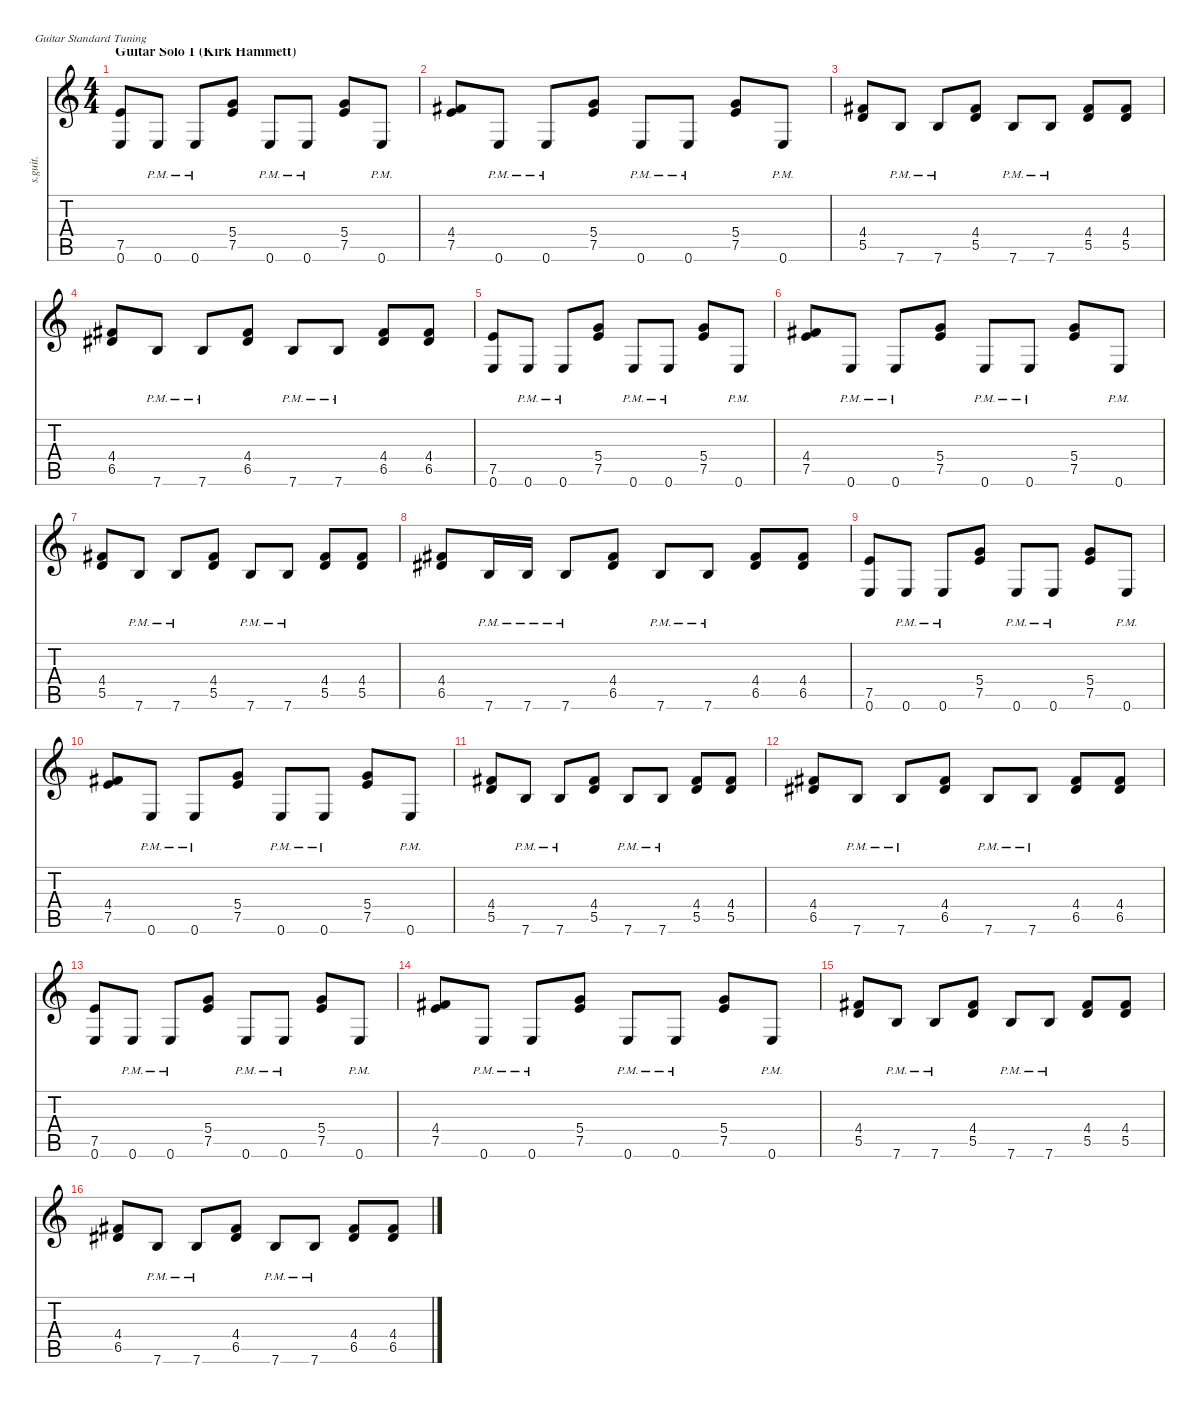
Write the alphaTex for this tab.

\defaultSystemsLayout 4
\hideDynamics
\bracketExtendMode nobrackets
\track ("James Hetfield - Rhythm Guitar" "s.guit.") {instrument distortionguitar}
\staff {score tabs}
\tuning (E4 B3 G3 D3 A2 E2)
\ts (4 4)
\section ("" "Guitar Solo 1 (Kirk Hammett)")
\tempo (130 hide)
\clef g2
\ks c
(7.5 0.6).8{lyrics (0 "") lyrics (1 "") lyrics (2 "") lyrics (3 "") lyrics (4 "") dy f} 0.6{pm}.8{lyrics (0 "") lyrics (1 "") lyrics (2 "") lyrics (3 "") lyrics (4 "")} 0.6{pm}.8{lyrics (0 "") lyrics (1 "") lyrics (2 "") lyrics (3 "") lyrics (4 "")} (5.4 7.5).8{lyrics (0 "") lyrics (1 "") lyrics (2 "") lyrics (3 "") lyrics (4 "")} 0.6{pm}.8{lyrics (0 "") lyrics (1 "") lyrics (2 "") lyrics (3 "") lyrics (4 "")} 0.6{pm}.8{lyrics (0 "") lyrics (1 "") lyrics (2 "") lyrics (3 "") lyrics (4 "")} (5.4 7.5).8{lyrics (0 "") lyrics (1 "") lyrics (2 "") lyrics (3 "") lyrics (4 "")} 0.6{pm}.8{lyrics (0 "") lyrics (1 "") lyrics (2 "") lyrics (3 "") lyrics (4 "")} |
(4.4{acc #} 7.5).8{lyrics (0 "") lyrics (1 "") lyrics (2 "") lyrics (3 "") lyrics (4 "")} 0.6{pm}.8{lyrics (0 "") lyrics (1 "") lyrics (2 "") lyrics (3 "") lyrics (4 "")} 0.6{pm}.8{lyrics (0 "") lyrics (1 "") lyrics (2 "") lyrics (3 "") lyrics (4 "")} (5.4 7.5).8{lyrics (0 "") lyrics (1 "") lyrics (2 "") lyrics (3 "") lyrics (4 "")} 0.6{pm}.8{lyrics (0 "") lyrics (1 "") lyrics (2 "") lyrics (3 "") lyrics (4 "")} 0.6{pm}.8{lyrics (0 "") lyrics (1 "") lyrics (2 "") lyrics (3 "") lyrics (4 "")} (5.4 7.5).8{lyrics (0 "") lyrics (1 "") lyrics (2 "") lyrics (3 "") lyrics (4 "")} 0.6{pm}.8{lyrics (0 "") lyrics (1 "") lyrics (2 "") lyrics (3 "") lyrics (4 "")} |
(4.4{acc #} 5.5).8{lyrics (0 "") lyrics (1 "") lyrics (2 "") lyrics (3 "") lyrics (4 "")} 7.6{pm}.8{lyrics (0 "") lyrics (1 "") lyrics (2 "") lyrics (3 "") lyrics (4 "")} 7.6{pm}.8{lyrics (0 "") lyrics (1 "") lyrics (2 "") lyrics (3 "") lyrics (4 "")} (4.4{acc #} 5.5).8{lyrics (0 "") lyrics (1 "") lyrics (2 "") lyrics (3 "") lyrics (4 "")} 7.6{pm}.8{lyrics (0 "") lyrics (1 "") lyrics (2 "") lyrics (3 "") lyrics (4 "")} 7.6{pm}.8{lyrics (0 "") lyrics (1 "") lyrics (2 "") lyrics (3 "") lyrics (4 "")} (4.4{acc #} 5.5).8{lyrics (0 "") lyrics (1 "") lyrics (2 "") lyrics (3 "") lyrics (4 "")} (4.4{acc #} 5.5).8{lyrics (0 "") lyrics (1 "") lyrics (2 "") lyrics (3 "") lyrics (4 "")} |
(4.4{acc #} 6.5{acc #}).8{lyrics (0 "") lyrics (1 "") lyrics (2 "") lyrics (3 "") lyrics (4 "")} 7.6{pm}.8{lyrics (0 "") lyrics (1 "") lyrics (2 "") lyrics (3 "") lyrics (4 "")} 7.6{pm}.8{lyrics (0 "") lyrics (1 "") lyrics (2 "") lyrics (3 "") lyrics (4 "")} (4.4{acc #} 6.5{acc #}).8{lyrics (0 "") lyrics (1 "") lyrics (2 "") lyrics (3 "") lyrics (4 "")} 7.6{pm}.8{lyrics (0 "") lyrics (1 "") lyrics (2 "") lyrics (3 "") lyrics (4 "")} 7.6{pm}.8{lyrics (0 "") lyrics (1 "") lyrics (2 "") lyrics (3 "") lyrics (4 "")} (4.4{acc #} 6.5{acc #}).8{lyrics (0 "") lyrics (1 "") lyrics (2 "") lyrics (3 "") lyrics (4 "")} (4.4{acc #} 6.5{acc #}).8{lyrics (0 "") lyrics (1 "") lyrics (2 "") lyrics (3 "") lyrics (4 "")} |
(7.5 0.6).8{lyrics (0 "") lyrics (1 "") lyrics (2 "") lyrics (3 "") lyrics (4 "")} 0.6{pm}.8{lyrics (0 "") lyrics (1 "") lyrics (2 "") lyrics (3 "") lyrics (4 "")} 0.6{pm}.8{lyrics (0 "") lyrics (1 "") lyrics (2 "") lyrics (3 "") lyrics (4 "")} (5.4 7.5).8{lyrics (0 "") lyrics (1 "") lyrics (2 "") lyrics (3 "") lyrics (4 "")} 0.6{pm}.8{lyrics (0 "") lyrics (1 "") lyrics (2 "") lyrics (3 "") lyrics (4 "")} 0.6{pm}.8{lyrics (0 "") lyrics (1 "") lyrics (2 "") lyrics (3 "") lyrics (4 "")} (5.4 7.5).8{lyrics (0 "") lyrics (1 "") lyrics (2 "") lyrics (3 "") lyrics (4 "")} 0.6{pm}.8{lyrics (0 "") lyrics (1 "") lyrics (2 "") lyrics (3 "") lyrics (4 "")} |
(4.4{acc #} 7.5).8{lyrics (0 "") lyrics (1 "") lyrics (2 "") lyrics (3 "") lyrics (4 "")} 0.6{pm}.8{lyrics (0 "") lyrics (1 "") lyrics (2 "") lyrics (3 "") lyrics (4 "")} 0.6{pm}.8{lyrics (0 "") lyrics (1 "") lyrics (2 "") lyrics (3 "") lyrics (4 "")} (5.4 7.5).8{lyrics (0 "") lyrics (1 "") lyrics (2 "") lyrics (3 "") lyrics (4 "")} 0.6{pm}.8{lyrics (0 "") lyrics (1 "") lyrics (2 "") lyrics (3 "") lyrics (4 "")} 0.6{pm}.8{lyrics (0 "") lyrics (1 "") lyrics (2 "") lyrics (3 "") lyrics (4 "")} (5.4 7.5).8{lyrics (0 "") lyrics (1 "") lyrics (2 "") lyrics (3 "") lyrics (4 "")} 0.6{pm}.8{lyrics (0 "") lyrics (1 "") lyrics (2 "") lyrics (3 "") lyrics (4 "")} |
(4.4{acc #} 5.5).8{lyrics (0 "") lyrics (1 "") lyrics (2 "") lyrics (3 "") lyrics (4 "")} 7.6{pm}.8{lyrics (0 "") lyrics (1 "") lyrics (2 "") lyrics (3 "") lyrics (4 "")} 7.6{pm}.8{lyrics (0 "") lyrics (1 "") lyrics (2 "") lyrics (3 "") lyrics (4 "")} (4.4{acc #} 5.5).8{lyrics (0 "") lyrics (1 "") lyrics (2 "") lyrics (3 "") lyrics (4 "")} 7.6{pm}.8{lyrics (0 "") lyrics (1 "") lyrics (2 "") lyrics (3 "") lyrics (4 "")} 7.6{pm}.8{lyrics (0 "") lyrics (1 "") lyrics (2 "") lyrics (3 "") lyrics (4 "")} (4.4{acc #} 5.5).8{lyrics (0 "") lyrics (1 "") lyrics (2 "") lyrics (3 "") lyrics (4 "")} (4.4{acc #} 5.5).8{lyrics (0 "") lyrics (1 "") lyrics (2 "") lyrics (3 "") lyrics (4 "")} |
(4.4{acc #} 6.5{acc #}).8{lyrics (0 "") lyrics (1 "") lyrics (2 "") lyrics (3 "") lyrics (4 "")} 7.6{pm}.16{lyrics (0 "") lyrics (1 "") lyrics (2 "") lyrics (3 "") lyrics (4 "")} 7.6{pm}.16{lyrics (0 "") lyrics (1 "") lyrics (2 "") lyrics (3 "") lyrics (4 "")} 7.6{pm}.8{lyrics (0 "") lyrics (1 "") lyrics (2 "") lyrics (3 "") lyrics (4 "")} (4.4{acc #} 6.5{acc #}).8{lyrics (0 "") lyrics (1 "") lyrics (2 "") lyrics (3 "") lyrics (4 "")} 7.6{pm}.8{lyrics (0 "") lyrics (1 "") lyrics (2 "") lyrics (3 "") lyrics (4 "")} 7.6{pm}.8{lyrics (0 "") lyrics (1 "") lyrics (2 "") lyrics (3 "") lyrics (4 "")} (4.4{acc #} 6.5{acc #}).8{lyrics (0 "") lyrics (1 "") lyrics (2 "") lyrics (3 "") lyrics (4 "")} (4.4{acc #} 6.5{acc #}).8{lyrics (0 "") lyrics (1 "") lyrics (2 "") lyrics (3 "") lyrics (4 "")} |
(7.5 0.6).8{lyrics (0 "") lyrics (1 "") lyrics (2 "") lyrics (3 "") lyrics (4 "")} 0.6{pm}.8{lyrics (0 "") lyrics (1 "") lyrics (2 "") lyrics (3 "") lyrics (4 "")} 0.6{pm}.8{lyrics (0 "") lyrics (1 "") lyrics (2 "") lyrics (3 "") lyrics (4 "")} (5.4 7.5).8{lyrics (0 "") lyrics (1 "") lyrics (2 "") lyrics (3 "") lyrics (4 "")} 0.6{pm}.8{lyrics (0 "") lyrics (1 "") lyrics (2 "") lyrics (3 "") lyrics (4 "")} 0.6{pm}.8{lyrics (0 "") lyrics (1 "") lyrics (2 "") lyrics (3 "") lyrics (4 "")} (5.4 7.5).8{lyrics (0 "") lyrics (1 "") lyrics (2 "") lyrics (3 "") lyrics (4 "")} 0.6{pm}.8{lyrics (0 "") lyrics (1 "") lyrics (2 "") lyrics (3 "") lyrics (4 "")} |
(4.4{acc #} 7.5).8{lyrics (0 "") lyrics (1 "") lyrics (2 "") lyrics (3 "") lyrics (4 "")} 0.6{pm}.8{lyrics (0 "") lyrics (1 "") lyrics (2 "") lyrics (3 "") lyrics (4 "")} 0.6{pm}.8{lyrics (0 "") lyrics (1 "") lyrics (2 "") lyrics (3 "") lyrics (4 "")} (5.4 7.5).8{lyrics (0 "") lyrics (1 "") lyrics (2 "") lyrics (3 "") lyrics (4 "")} 0.6{pm}.8{lyrics (0 "") lyrics (1 "") lyrics (2 "") lyrics (3 "") lyrics (4 "")} 0.6{pm}.8{lyrics (0 "") lyrics (1 "") lyrics (2 "") lyrics (3 "") lyrics (4 "")} (5.4 7.5).8{lyrics (0 "") lyrics (1 "") lyrics (2 "") lyrics (3 "") lyrics (4 "")} 0.6{pm}.8{lyrics (0 "") lyrics (1 "") lyrics (2 "") lyrics (3 "") lyrics (4 "")} |
(4.4{acc #} 5.5).8{lyrics (0 "") lyrics (1 "") lyrics (2 "") lyrics (3 "") lyrics (4 "")} 7.6{pm}.8{lyrics (0 "") lyrics (1 "") lyrics (2 "") lyrics (3 "") lyrics (4 "")} 7.6{pm}.8{lyrics (0 "") lyrics (1 "") lyrics (2 "") lyrics (3 "") lyrics (4 "")} (4.4{acc #} 5.5).8{lyrics (0 "") lyrics (1 "") lyrics (2 "") lyrics (3 "") lyrics (4 "")} 7.6{pm}.8{lyrics (0 "") lyrics (1 "") lyrics (2 "") lyrics (3 "") lyrics (4 "")} 7.6{pm}.8{lyrics (0 "") lyrics (1 "") lyrics (2 "") lyrics (3 "") lyrics (4 "")} (4.4{acc #} 5.5).8{lyrics (0 "") lyrics (1 "") lyrics (2 "") lyrics (3 "") lyrics (4 "")} (4.4{acc #} 5.5).8{lyrics (0 "") lyrics (1 "") lyrics (2 "") lyrics (3 "") lyrics (4 "")} |
(4.4{acc #} 6.5{acc #}).8{lyrics (0 "") lyrics (1 "") lyrics (2 "") lyrics (3 "") lyrics (4 "")} 7.6{pm}.8{lyrics (0 "") lyrics (1 "") lyrics (2 "") lyrics (3 "") lyrics (4 "")} 7.6{pm}.8{lyrics (0 "") lyrics (1 "") lyrics (2 "") lyrics (3 "") lyrics (4 "")} (4.4{acc #} 6.5{acc #}).8{lyrics (0 "") lyrics (1 "") lyrics (2 "") lyrics (3 "") lyrics (4 "")} 7.6{pm}.8{lyrics (0 "") lyrics (1 "") lyrics (2 "") lyrics (3 "") lyrics (4 "")} 7.6{pm}.8{lyrics (0 "") lyrics (1 "") lyrics (2 "") lyrics (3 "") lyrics (4 "")} (4.4{acc #} 6.5{acc #}).8{lyrics (0 "") lyrics (1 "") lyrics (2 "") lyrics (3 "") lyrics (4 "")} (4.4{acc #} 6.5{acc #}).8{lyrics (0 "") lyrics (1 "") lyrics (2 "") lyrics (3 "") lyrics (4 "")} |
(7.5 0.6).8{lyrics (0 "") lyrics (1 "") lyrics (2 "") lyrics (3 "") lyrics (4 "")} 0.6{pm}.8{lyrics (0 "") lyrics (1 "") lyrics (2 "") lyrics (3 "") lyrics (4 "")} 0.6{pm}.8{lyrics (0 "") lyrics (1 "") lyrics (2 "") lyrics (3 "") lyrics (4 "")} (5.4 7.5).8{lyrics (0 "") lyrics (1 "") lyrics (2 "") lyrics (3 "") lyrics (4 "")} 0.6{pm}.8{lyrics (0 "") lyrics (1 "") lyrics (2 "") lyrics (3 "") lyrics (4 "")} 0.6{pm}.8{lyrics (0 "") lyrics (1 "") lyrics (2 "") lyrics (3 "") lyrics (4 "")} (5.4 7.5).8{lyrics (0 "") lyrics (1 "") lyrics (2 "") lyrics (3 "") lyrics (4 "")} 0.6{pm}.8{lyrics (0 "") lyrics (1 "") lyrics (2 "") lyrics (3 "") lyrics (4 "")} |
(4.4{acc #} 7.5).8{lyrics (0 "") lyrics (1 "") lyrics (2 "") lyrics (3 "") lyrics (4 "")} 0.6{pm}.8{lyrics (0 "") lyrics (1 "") lyrics (2 "") lyrics (3 "") lyrics (4 "")} 0.6{pm}.8{lyrics (0 "") lyrics (1 "") lyrics (2 "") lyrics (3 "") lyrics (4 "")} (5.4 7.5).8{lyrics (0 "") lyrics (1 "") lyrics (2 "") lyrics (3 "") lyrics (4 "")} 0.6{pm}.8{lyrics (0 "") lyrics (1 "") lyrics (2 "") lyrics (3 "") lyrics (4 "")} 0.6{pm}.8{lyrics (0 "") lyrics (1 "") lyrics (2 "") lyrics (3 "") lyrics (4 "")} (5.4 7.5).8{lyrics (0 "") lyrics (1 "") lyrics (2 "") lyrics (3 "") lyrics (4 "")} 0.6{pm}.8{lyrics (0 "") lyrics (1 "") lyrics (2 "") lyrics (3 "") lyrics (4 "")} |
(4.4{acc #} 5.5).8{lyrics (0 "") lyrics (1 "") lyrics (2 "") lyrics (3 "") lyrics (4 "")} 7.6{pm}.8{lyrics (0 "") lyrics (1 "") lyrics (2 "") lyrics (3 "") lyrics (4 "")} 7.6{pm}.8{lyrics (0 "") lyrics (1 "") lyrics (2 "") lyrics (3 "") lyrics (4 "")} (4.4{acc #} 5.5).8{lyrics (0 "") lyrics (1 "") lyrics (2 "") lyrics (3 "") lyrics (4 "")} 7.6{pm}.8{lyrics (0 "") lyrics (1 "") lyrics (2 "") lyrics (3 "") lyrics (4 "")} 7.6{pm}.8{lyrics (0 "") lyrics (1 "") lyrics (2 "") lyrics (3 "") lyrics (4 "")} (4.4{acc #} 5.5).8{lyrics (0 "") lyrics (1 "") lyrics (2 "") lyrics (3 "") lyrics (4 "")} (4.4{acc #} 5.5).8{lyrics (0 "") lyrics (1 "") lyrics (2 "") lyrics (3 "") lyrics (4 "")} |
(4.4{acc #} 6.5{acc #}).8{lyrics (0 "") lyrics (1 "") lyrics (2 "") lyrics (3 "") lyrics (4 "")} 7.6{pm}.8{lyrics (0 "") lyrics (1 "") lyrics (2 "") lyrics (3 "") lyrics (4 "")} 7.6{pm}.8{lyrics (0 "") lyrics (1 "") lyrics (2 "") lyrics (3 "") lyrics (4 "")} (4.4{acc #} 6.5{acc #}).8{lyrics (0 "") lyrics (1 "") lyrics (2 "") lyrics (3 "") lyrics (4 "")} 7.6{pm}.8{lyrics (0 "") lyrics (1 "") lyrics (2 "") lyrics (3 "") lyrics (4 "")} 7.6{pm}.8{lyrics (0 "") lyrics (1 "") lyrics (2 "") lyrics (3 "") lyrics (4 "")} (4.4{acc #} 6.5{acc #}).8{lyrics (0 "") lyrics (1 "") lyrics (2 "") lyrics (3 "") lyrics (4 "")} (4.4{acc #} 6.5{acc #}).8{lyrics (0 "") lyrics (1 "") lyrics (2 "") lyrics (3 "") lyrics (4 "")}
